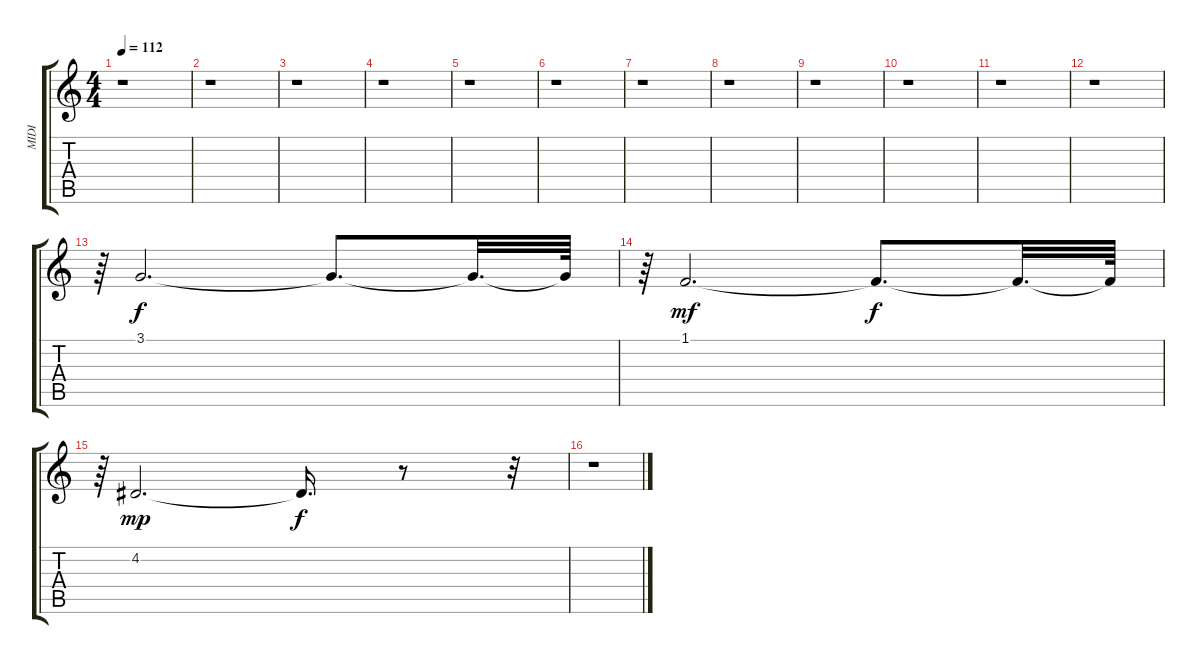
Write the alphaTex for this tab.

\track ("MIDI" "MIDI") {instrument voiceoohs}
\staff {score tabs}
\tuning (E4 B3 G3 D3 A2 E2) {hide}
\ts (4 4)
\tempo 112
\clef g2
\ks c
r.1{dy f} |
r.1 |
r.1 |
r.1 |
r.1 |
r.1 |
r.1 |
r.1 |
r.1 |
r.1 |
r.1 |
r.1 |
r.64{tu (3 2)} 3.1.2{d} 3.1{t}.8{d} 3.1{t}.32{d} 3.1{t}.64 |
r.64{tu (3 2)} 1.1.2{d dy mf} 1.1{t}.8{d dy f} 1.1{t}.32{d} 1.1{t}.64 |
r.64{tu (3 2)} 4.2.2{d dy mp} 4.2{t}.16{d dy f} r.8 r.32{tu (3 2)} |
r.1
